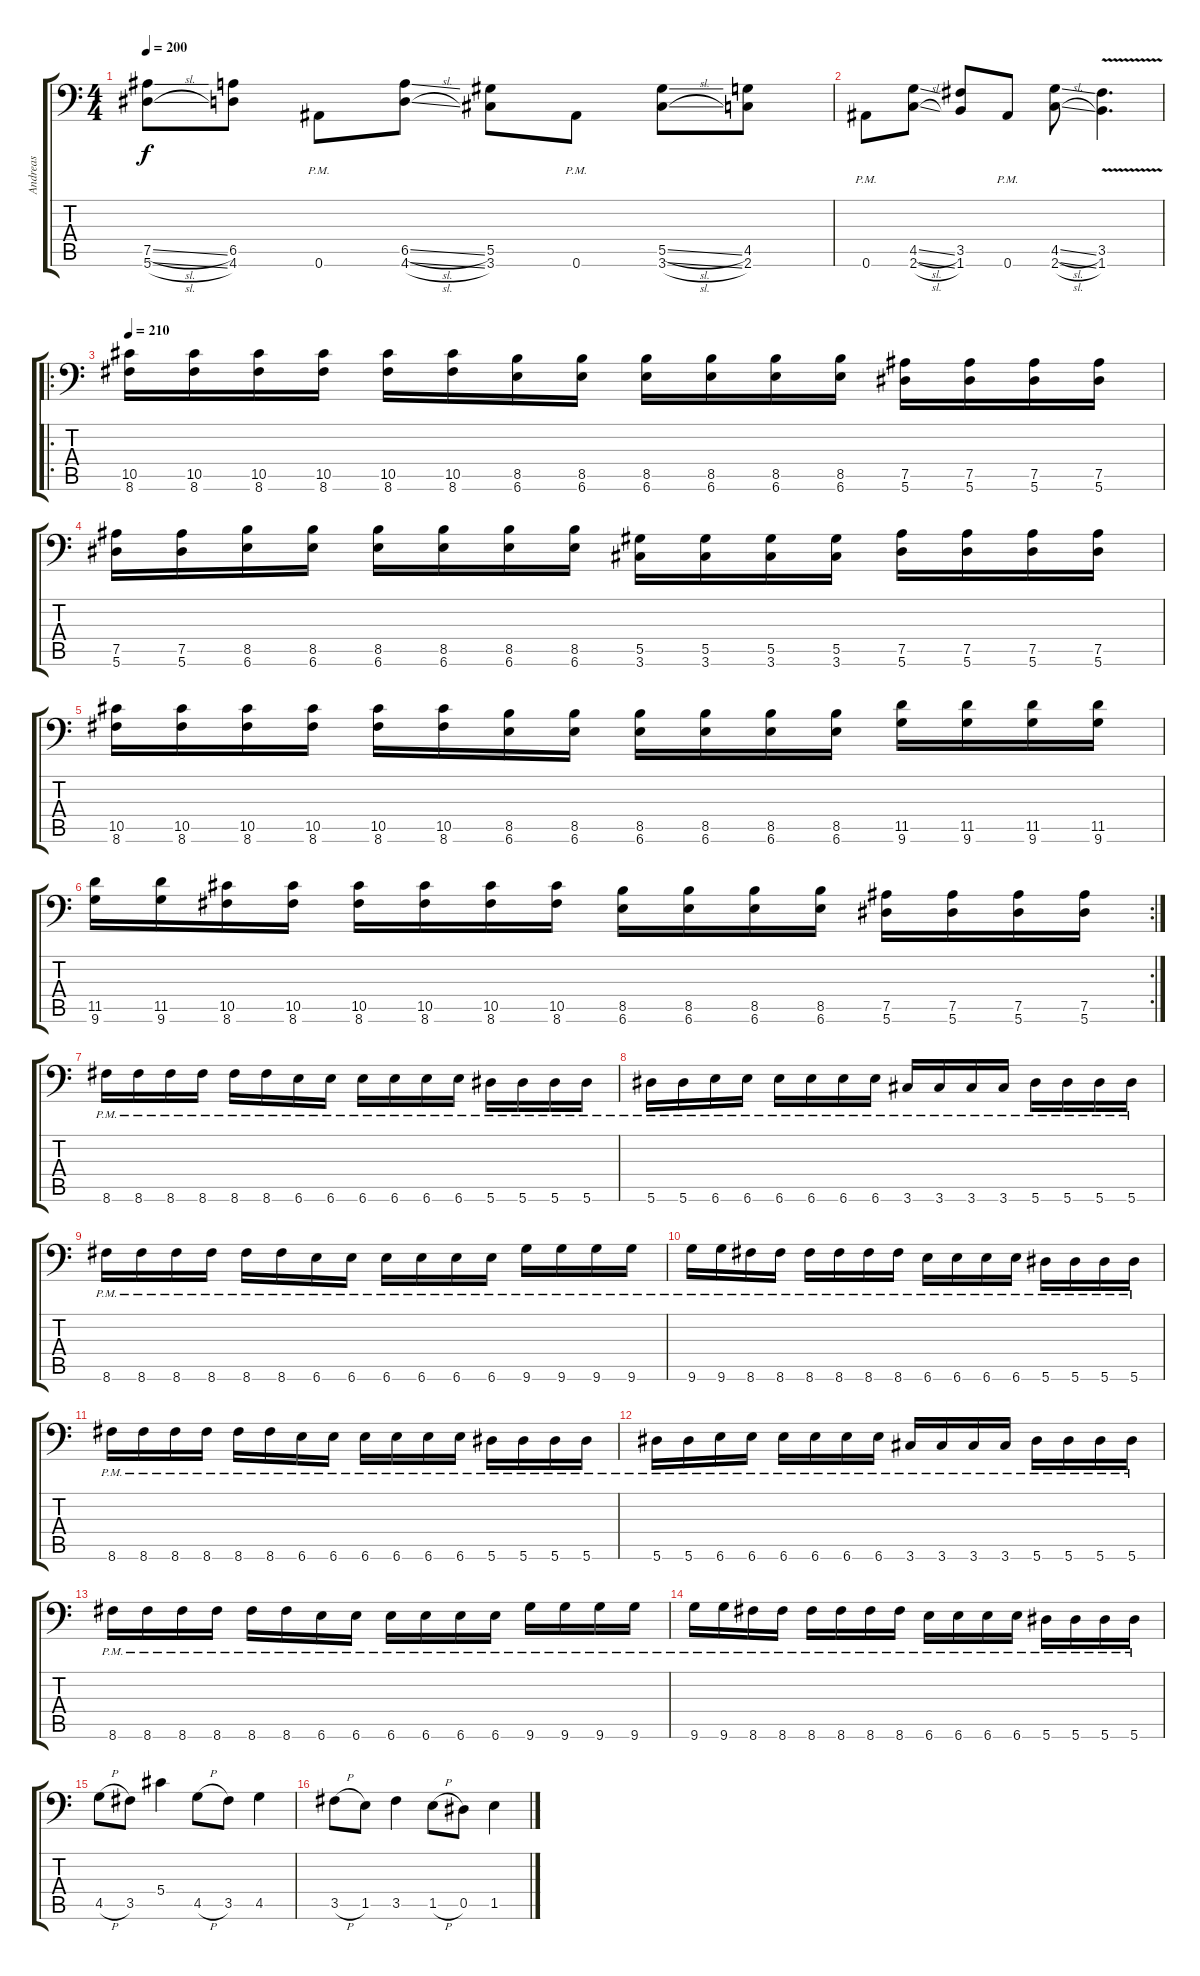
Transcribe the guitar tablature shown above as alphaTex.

\track ("Andreas" "Andreas") {instrument distortionguitar}
\staff {score tabs}
\tuning (Bb3 F3 Db3 Ab2 Eb2 Bb1) {hide}
\ts (4 4)
\tempo 200
\clef f4
\ks c
(7.5{sl} 5.6{sl}).8{dy f} (6.5 4.6).8 0.6{pm}.8 (6.5{sl} 4.6{sl}).8 (5.5 3.6).8 0.6{pm}.8 (5.5{sl} 3.6{sl}).8 (4.5 2.6).8 |
0.6{pm}.8 (4.5{sl} 2.6{sl}).8 (3.5 1.6).8 0.6{pm}.8 (4.5{sl} 2.6{sl}).8 (3.5 1.6{v}).4{d} |
\ro
\tempo 210
(10.5 8.6).16 (10.5 8.6).16 (10.5 8.6).16 (10.5 8.6).16 (10.5 8.6).16 (10.5 8.6).16 (8.5 6.6).16 (8.5 6.6).16 (8.5 6.6).16 (8.5 6.6).16 (8.5 6.6).16 (8.5 6.6).16 (7.5 5.6).16 (7.5 5.6).16 (7.5 5.6).16 (7.5 5.6).16 |
(7.5 5.6).16 (7.5 5.6).16 (8.5 6.6).16 (8.5 6.6).16 (8.5 6.6).16 (8.5 6.6).16 (8.5 6.6).16 (8.5 6.6).16 (5.5 3.6).16 (5.5 3.6).16 (5.5 3.6).16 (5.5 3.6).16 (7.5 5.6).16 (7.5 5.6).16 (7.5 5.6).16 (7.5 5.6).16 |
(10.5 8.6).16 (10.5 8.6).16 (10.5 8.6).16 (10.5 8.6).16 (10.5 8.6).16 (10.5 8.6).16 (8.5 6.6).16 (8.5 6.6).16 (8.5 6.6).16 (8.5 6.6).16 (8.5 6.6).16 (8.5 6.6).16 (11.5 9.6).16 (11.5 9.6).16 (11.5 9.6).16 (11.5 9.6).16 |
\rc 2
(11.5 9.6).16 (11.5 9.6).16 (10.5 8.6).16 (10.5 8.6).16 (10.5 8.6).16 (10.5 8.6).16 (10.5 8.6).16 (10.5 8.6).16 (8.5 6.6).16 (8.5 6.6).16 (8.5 6.6).16 (8.5 6.6).16 (7.5 5.6).16 (7.5 5.6).16 (7.5 5.6).16 (7.5 5.6).16 |
8.6{pm}.16 8.6{pm}.16 8.6{pm}.16 8.6{pm}.16 8.6{pm}.16 8.6{pm}.16 6.6{pm}.16 6.6{pm}.16 6.6{pm}.16 6.6{pm}.16 6.6{pm}.16 6.6{pm}.16 5.6{pm}.16 5.6{pm}.16 5.6{pm}.16 5.6{pm}.16 |
5.6{pm}.16 5.6{pm}.16 6.6{pm}.16 6.6{pm}.16 6.6{pm}.16 6.6{pm}.16 6.6{pm}.16 6.6{pm}.16 3.6{pm}.16 3.6{pm}.16 3.6{pm}.16 3.6{pm}.16 5.6{pm}.16 5.6{pm}.16 5.6{pm}.16 5.6{pm}.16 |
8.6{pm}.16 8.6{pm}.16 8.6{pm}.16 8.6{pm}.16 8.6{pm}.16 8.6{pm}.16 6.6{pm}.16 6.6{pm}.16 6.6{pm}.16 6.6{pm}.16 6.6{pm}.16 6.6{pm}.16 9.6{pm}.16 9.6{pm}.16 9.6{pm}.16 9.6{pm}.16 |
9.6{pm}.16 9.6{pm}.16 8.6{pm}.16 8.6{pm}.16 8.6{pm}.16 8.6{pm}.16 8.6{pm}.16 8.6{pm}.16 6.6{pm}.16 6.6{pm}.16 6.6{pm}.16 6.6{pm}.16 5.6{pm}.16 5.6{pm}.16 5.6{pm}.16 5.6{pm}.16 |
8.6{pm}.16 8.6{pm}.16 8.6{pm}.16 8.6{pm}.16 8.6{pm}.16 8.6{pm}.16 6.6{pm}.16 6.6{pm}.16 6.6{pm}.16 6.6{pm}.16 6.6{pm}.16 6.6{pm}.16 5.6{pm}.16 5.6{pm}.16 5.6{pm}.16 5.6{pm}.16 |
5.6{pm}.16 5.6{pm}.16 6.6{pm}.16 6.6{pm}.16 6.6{pm}.16 6.6{pm}.16 6.6{pm}.16 6.6{pm}.16 3.6{pm}.16 3.6{pm}.16 3.6{pm}.16 3.6{pm}.16 5.6{pm}.16 5.6{pm}.16 5.6{pm}.16 5.6{pm}.16 |
8.6{pm}.16 8.6{pm}.16 8.6{pm}.16 8.6{pm}.16 8.6{pm}.16 8.6{pm}.16 6.6{pm}.16 6.6{pm}.16 6.6{pm}.16 6.6{pm}.16 6.6{pm}.16 6.6{pm}.16 9.6{pm}.16 9.6{pm}.16 9.6{pm}.16 9.6{pm}.16 |
9.6{pm}.16 9.6{pm}.16 8.6{pm}.16 8.6{pm}.16 8.6{pm}.16 8.6{pm}.16 8.6{pm}.16 8.6{pm}.16 6.6{pm}.16 6.6{pm}.16 6.6{pm}.16 6.6{pm}.16 5.6{pm}.16 5.6{pm}.16 5.6{pm}.16 5.6{pm}.16 |
4.5{h}.8 3.5.8 5.4.4 4.5{h}.8 3.5.8 4.5.4 |
3.5{h}.8 1.5.8 3.5.4 1.5{h}.8 0.5.8 1.5.4
